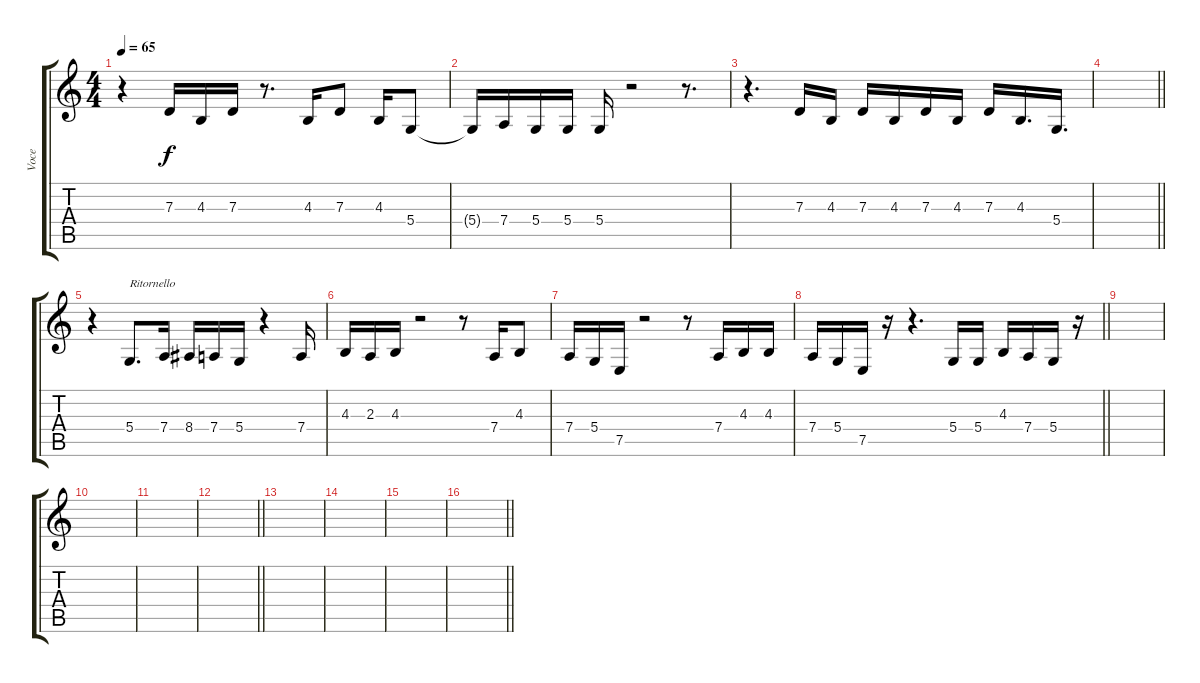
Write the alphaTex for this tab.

\track ("Voce" "Voce") {instrument lead1square}
\staff {score tabs}
\tuning (E4 B3 G3 D3 A2 E2) {hide}
\ts (4 4)
\tempo 65
\clef g2
\ks c
r.4{dy f} 7.3.16 4.3.16 7.3.16 r.8{d} 4.3.16 7.3.8 4.3.16 5.4.8 |
5.4{t}.16 7.4.16 5.4.16 5.4.16 5.4.16 r.2 r.8{d} |
r.4{d} 7.3.16 4.3.16 7.3.16 4.3.16 7.3.16 4.3.16 7.3.16 4.3.16{d} 5.4.16{d} |
\barLineRight lightlight
|
r.4 5.4.8{d txt "Ritornello"} 7.4.16 8.4.16 7.4.16 5.4.16 r.4 7.4.16 |
4.3.16 2.3.16 4.3.16 r.2 r.8 7.4.16 4.3.8 |
7.4.16 5.4.16 7.5.16 r.2 r.8 7.4.16 4.3.16 4.3.16 |
\barLineRight lightlight
7.4.16 5.4.16 7.5.16 r.16 r.4{d} 5.4.16 5.4.16 4.3.16 7.4.16 5.4.16 r.16 |
|
|
|
\barLineRight lightlight
|
|
|
|
\barLineRight lightlight
